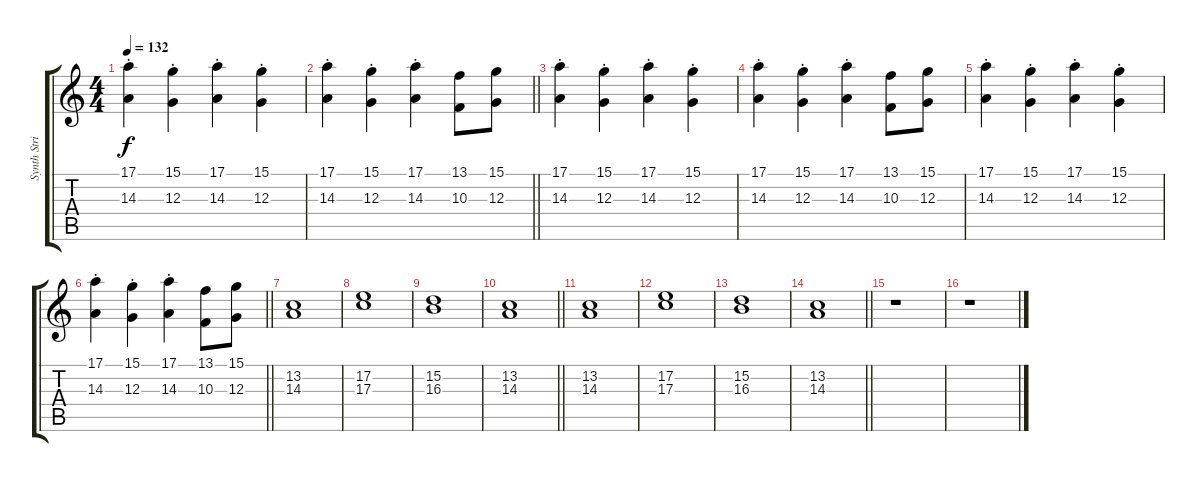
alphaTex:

\track ("Synth Strings" "Synth Stri") {instrument synthstrings2}
\staff {score tabs}
\tuning (E4 B3 G3 D3 A2 E2) {hide}
\ts (4 4)
\tempo 132
\clef g2
\ks c
(17.1{st} 14.3{st}).4{dy f} (15.1{st} 12.3{st}).4 (17.1{st} 14.3{st}).4 (15.1{st} 12.3{st}).4 |
\barLineRight lightlight
(17.1{st} 14.3{st}).4 (15.1{st} 12.3{st}).4 (17.1{st} 14.3{st}).4 (13.1 10.3).8 (15.1 12.3).8 |
(17.1{st} 14.3{st}).4 (15.1{st} 12.3{st}).4 (17.1{st} 14.3{st}).4 (15.1{st} 12.3{st}).4 |
(17.1{st} 14.3{st}).4 (15.1{st} 12.3{st}).4 (17.1{st} 14.3{st}).4 (13.1 10.3).8 (15.1 12.3).8 |
(17.1{st} 14.3{st}).4 (15.1{st} 12.3{st}).4 (17.1{st} 14.3{st}).4 (15.1{st} 12.3{st}).4 |
\barLineRight lightlight
(17.1{st} 14.3{st}).4 (15.1{st} 12.3{st}).4 (17.1{st} 14.3{st}).4 (13.1 10.3).8 (15.1 12.3).8 |
\section ("" "")
(13.2 14.3).1 |
(17.2 17.3).1 |
(15.2 16.3).1 |
\barLineRight lightlight
(13.2 14.3).1 |
\section ("" "")
(13.2 14.3).1 |
(17.2 17.3).1 |
(15.2 16.3).1 |
\barLineRight lightlight
(13.2 14.3).1 |
\section ("" "")
r.1 |
r.1
